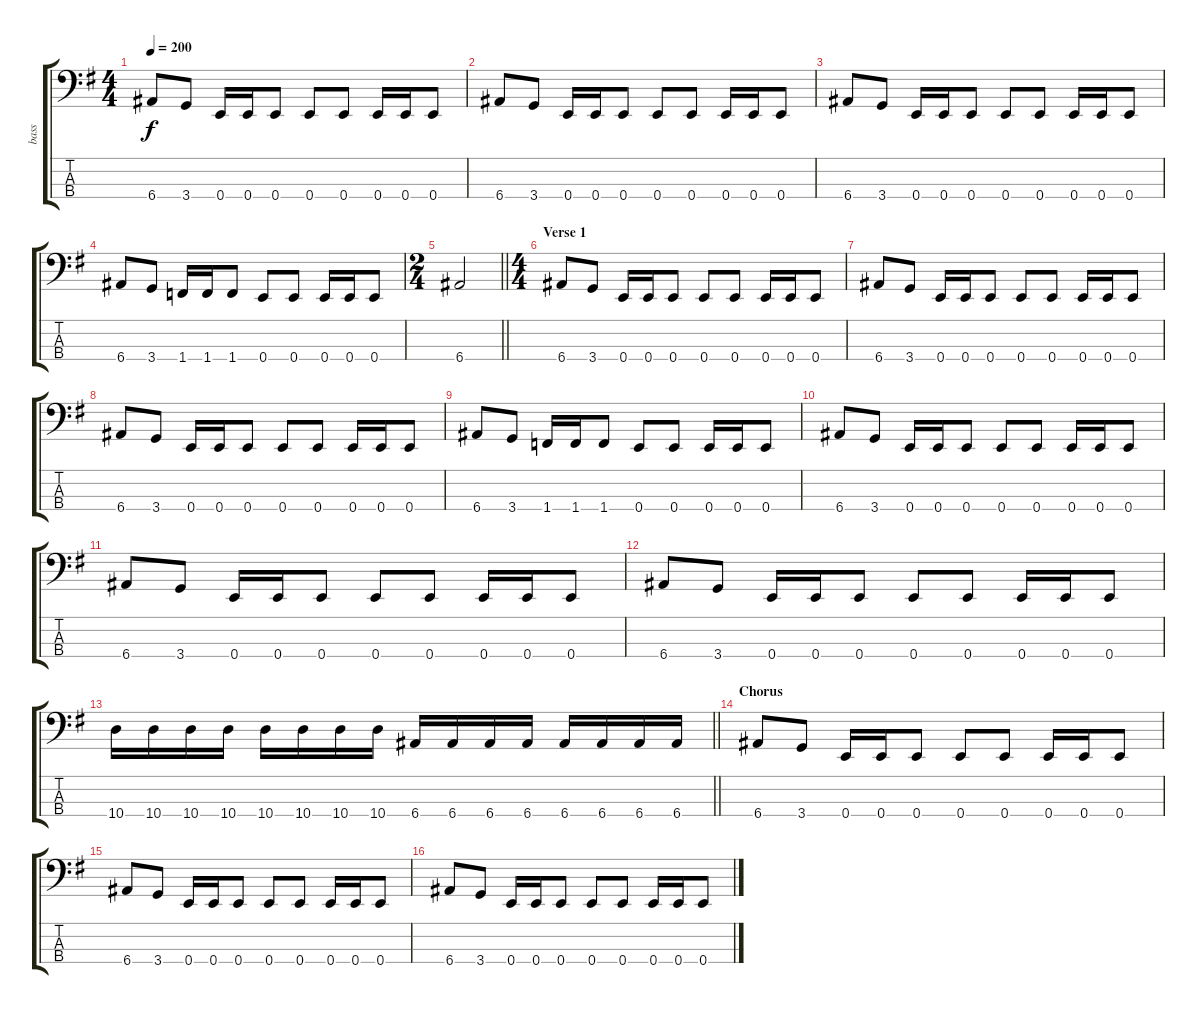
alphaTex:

\track ("bass" "bass") {instrument electricbassfinger}
\staff {score tabs}
\tuning (G2 D2 A1 E1) {hide}
\ts (4 4)
\tempo 200
\clef f4
\ks eminor
6.4.8{dy f} 3.4.8 0.4.16 0.4.16 0.4.8 0.4.8 0.4.8 0.4.16 0.4.16 0.4.8 |
6.4.8 3.4.8 0.4.16 0.4.16 0.4.8 0.4.8 0.4.8 0.4.16 0.4.16 0.4.8 |
6.4.8 3.4.8 0.4.16 0.4.16 0.4.8 0.4.8 0.4.8 0.4.16 0.4.16 0.4.8 |
6.4.8 3.4.8 1.4.16 1.4.16 1.4.8 0.4.8 0.4.8 0.4.16 0.4.16 0.4.8 |
\ts (2 4)
\barLineRight lightlight
6.4.2 |
\ts (4 4)
\section ("" "Verse 1")
6.4.8 3.4.8 0.4.16 0.4.16 0.4.8 0.4.8 0.4.8 0.4.16 0.4.16 0.4.8 |
6.4.8 3.4.8 0.4.16 0.4.16 0.4.8 0.4.8 0.4.8 0.4.16 0.4.16 0.4.8 |
6.4.8 3.4.8 0.4.16 0.4.16 0.4.8 0.4.8 0.4.8 0.4.16 0.4.16 0.4.8 |
6.4.8 3.4.8 1.4.16 1.4.16 1.4.8 0.4.8 0.4.8 0.4.16 0.4.16 0.4.8 |
6.4.8 3.4.8 0.4.16 0.4.16 0.4.8 0.4.8 0.4.8 0.4.16 0.4.16 0.4.8 |
6.4.8 3.4.8 0.4.16 0.4.16 0.4.8 0.4.8 0.4.8 0.4.16 0.4.16 0.4.8 |
6.4.8 3.4.8 0.4.16 0.4.16 0.4.8 0.4.8 0.4.8 0.4.16 0.4.16 0.4.8 |
\barLineRight lightlight
10.4.16 10.4.16 10.4.16 10.4.16 10.4.16 10.4.16 10.4.16 10.4.16 6.4.16 6.4.16 6.4.16 6.4.16 6.4.16 6.4.16 6.4.16 6.4.16 |
\section ("" "Chorus")
6.4.8 3.4.8 0.4.16 0.4.16 0.4.8 0.4.8 0.4.8 0.4.16 0.4.16 0.4.8 |
6.4.8 3.4.8 0.4.16 0.4.16 0.4.8 0.4.8 0.4.8 0.4.16 0.4.16 0.4.8 |
6.4.8 3.4.8 0.4.16 0.4.16 0.4.8 0.4.8 0.4.8 0.4.16 0.4.16 0.4.8
